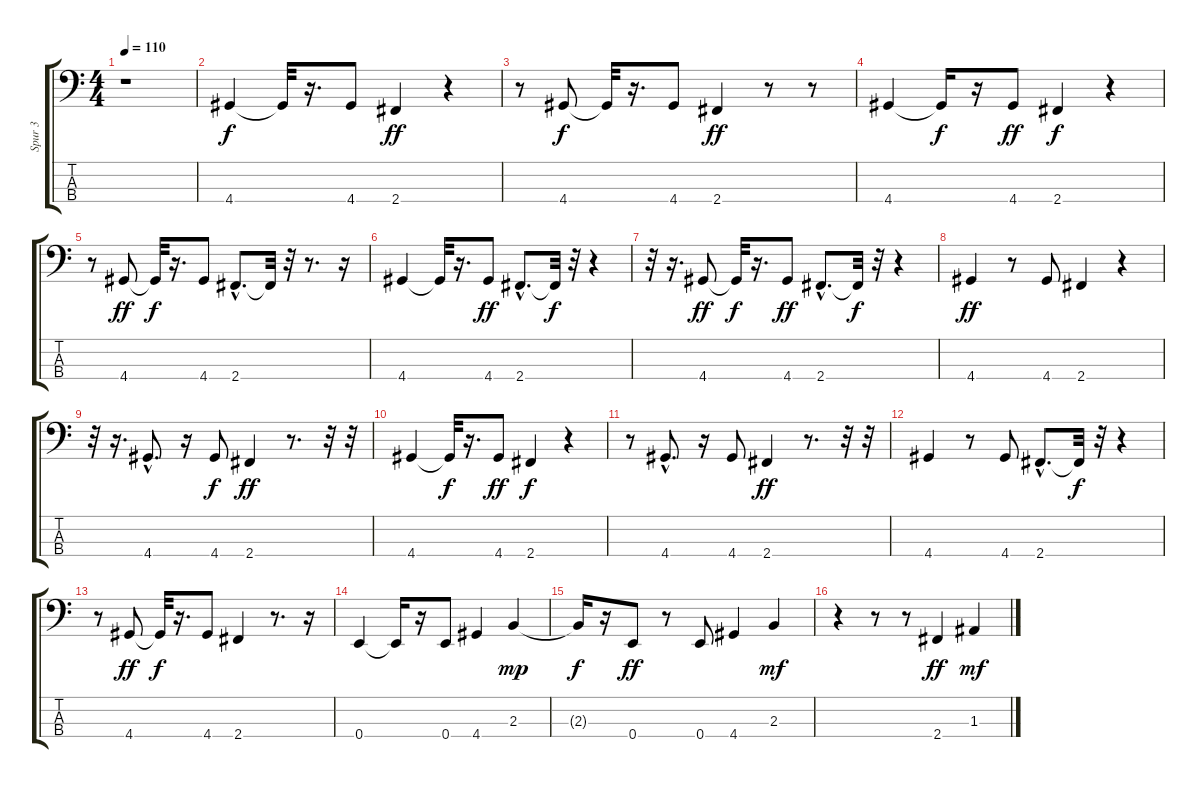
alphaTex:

\track ("Spur 3" "Spur 3") {instrument slapbass2}
\staff {score tabs}
\tuning (G2 D2 A1 E1) {hide}
\ts (4 4)
\tempo 110
\clef f4
\ks c
r.1{dy f instrument slapbass2} |
4.4.4 4.4{t}.32 r.16{d} 4.4.8 2.4.4{dy ff} r.4 |
r.8 4.4.8{dy f} 4.4{t}.32 r.16{d} 4.4.8 2.4.4{dy ff} r.8 r.8 |
4.4.4 4.4{t}.16{dy f} r.16 4.4.8{dy ff} 2.4.4{dy f} r.4 |
r.8 4.4.8{dy ff} 4.4{t}.32{dy f} r.16{d} 4.4.8 2.4{hac}.8{d} 2.4{t}.32 r.32 r.8{d} r.16 |
4.4.4 4.4{t}.32 r.16{d} 4.4.8{dy ff} 2.4{hac}.8{d} 2.4{t}.32{dy f} r.32 r.4 |
r.32 r.16{d} 4.4.8{dy ff} 4.4{t}.32{dy f} r.16{d} 4.4.8{dy ff} 2.4{hac}.8{d} 2.4{t}.32{dy f} r.32 r.4 |
4.4.4{dy ff} r.8 4.4.8 2.4.4 r.4 |
r.32 r.16{d} 4.4{hac}.8{d} r.16 4.4.8{dy f} 2.4.4{dy ff} r.8{d} r.32 r.32 |
4.4.4 4.4{t}.32{dy f} r.16{d} 4.4.8{dy ff} 2.4.4{dy f} r.4 |
r.8 4.4{hac}.8{d} r.16 4.4.8 2.4.4{dy ff} r.8{d} r.32 r.32 |
4.4.4 r.8 4.4.8 2.4{hac}.8{d} 2.4{t}.32{dy f} r.32 r.4 |
r.8 4.4.8{dy ff} 4.4{t}.32{dy f} r.16{d} 4.4.8 2.4.4 r.8{d} r.16 |
0.4.4 0.4{t}.16 r.16 0.4.8 4.4.4 2.3.4{dy mp} |
2.3{t}.16{dy f} r.16 0.4.8{dy ff} r.8 0.4.8 4.4.4 2.3.4{dy mf} |
r.4 r.8 r.8 2.4.4{dy ff} 1.3.4{dy mf}
